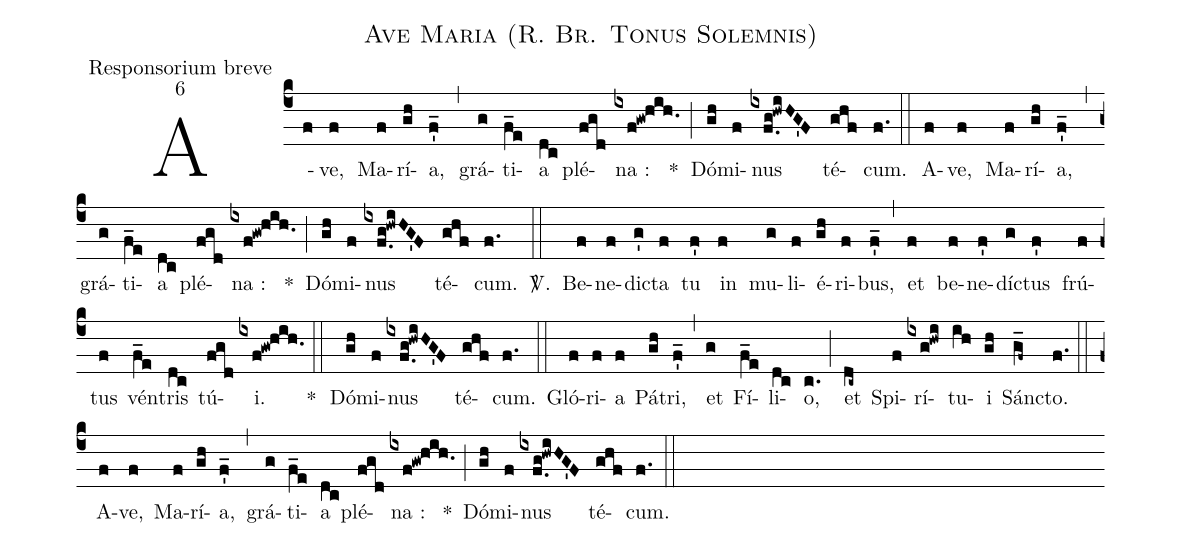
name:Ave Maria (R. Br. Tonus Solemnis);
office-part:Responsorium breve;
mode:6;
%%
(c4) A(f)ve,(f) Ma(f)rí(gh)a,(f'_) (,) grá(g)ti(f_e)a(dc) plé(fgd)na :(ixf!gw!hih.) *(;) Dó(gh)mi(f)nus(ixf.g!hwiHG'F) té(ghf)cum.(f.) (::)
A(f)ve,(f) Ma(f)rí(gh)a,(f'_) (,) grá(g)ti(f_e)a(dc) plé(fgd)na :(ixf!gw!hih.) *(;) Dó(gh)mi(f)nus(ixf.g!hwiHG'F) té(ghf)cum.(f.)
<sp>V/</sp>.(::) Be(f)ne(f)dic(g')ta(f) tu(f') in(f) mu(g)li(f)é(gh)ri(f)bus,(f'_) (,) et(f) be(f)ne(f')díc(g)tus(f') frú(f)tus(f) vén(f_e)tris(dc) tú(fgd)i.(ixf!gw!hih.) (::)
*() Dó(gh)mi(f)nus(ixf.g!hwiHG'F) té(ghf)cum.(f.) (::)
Gló(f)ri(f)a(f) Pá(gh)tri,(f'_) (,) et(g) Fí(f_e)li(dc)o,(c.) (;)et(dc~) Spi(f)rí(ixg!hwi)tu(ih)i(gh) Sánc(g_f~)to.(f.) (::)
A(f)ve,(f) Ma(f)rí(gh)a,(f'_) (,) grá(g)ti(f_e)a(dc) plé(fgd)na :(ixf!gw!hih.) *(;) Dó(gh)mi(f)nus(ixf.g!hwiHG'F) té(ghf)cum.(f.) (::)
